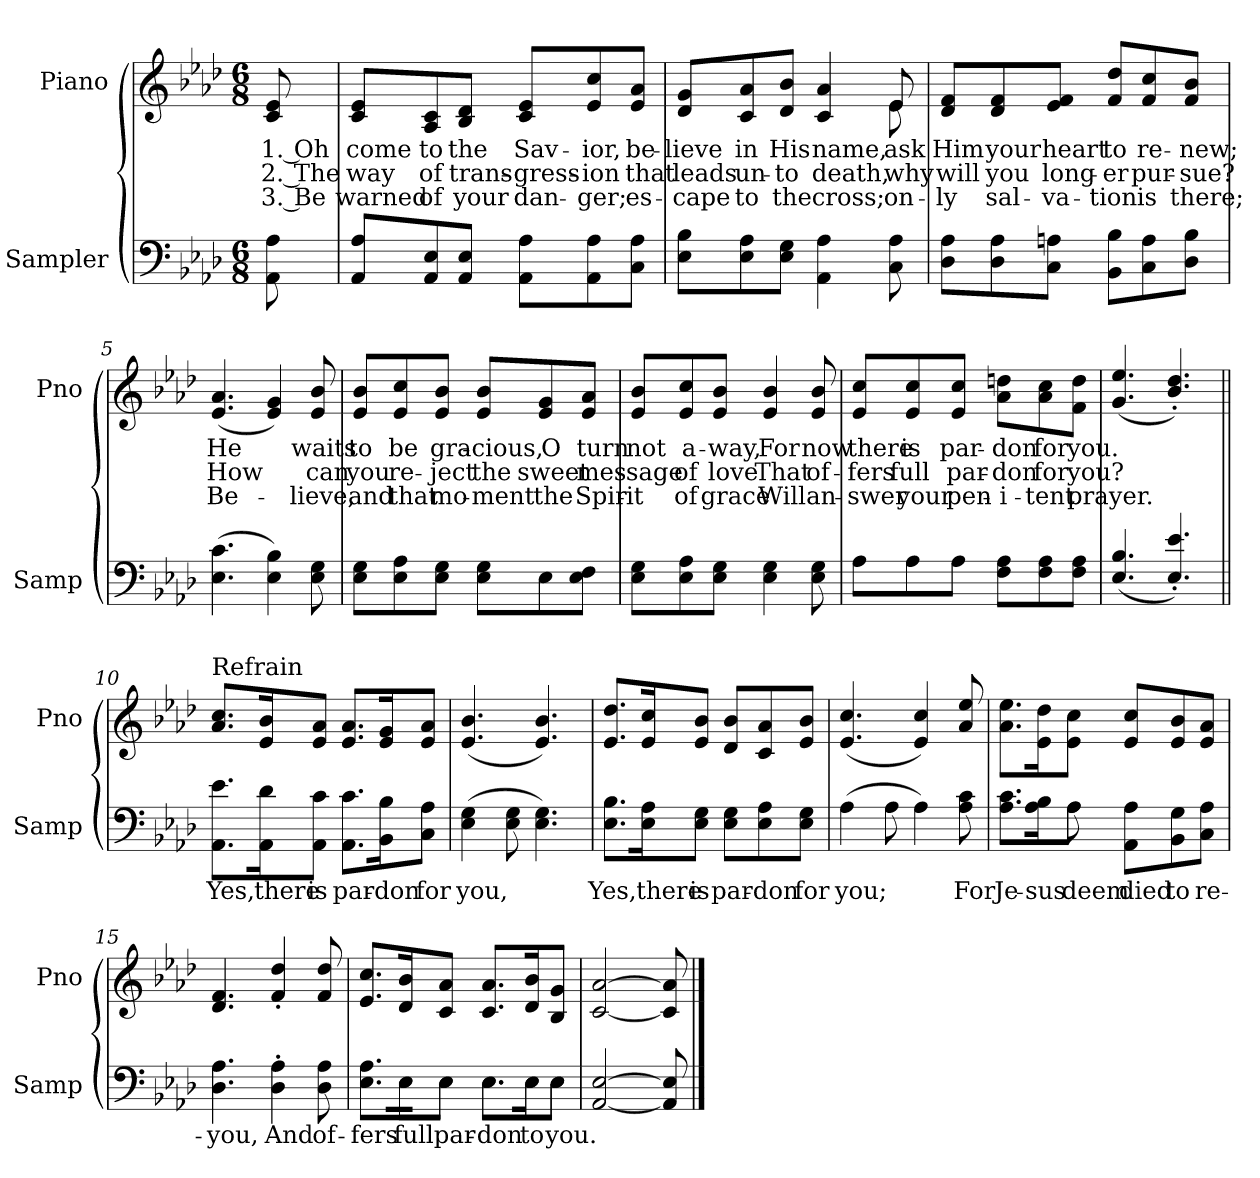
**kern	**text	**kern	**text	**text	**text
*part2	*part2	*part1	*part1	*part1	*part1
*staff2	*staff2	*staff1	*staff1	*staff1	*staff1
*I"Sampler	*	*I"Piano	*	*	*
*I'Samp	*	*I'Pno	*	*	*
*clefF4	*	*clefG2	*	*	*
*k[b-e-a-d-]	*	*k[b-e-a-d-]	*	*	*
*A-:	*	*A-:	*	*	*
*M6/8	*	*M6/8	*	*	*
=1	=1	=1	=1	=1	=1
8AA-\ 8A-\	.	8c 8e-	1. Oh	2. The	3. Be
=2	=2	=2	=2	=2	=2
8AA-/ 8A-/L	.	8c/ 8e-/L	come	way	warned
8AA-/ 8E-/	.	8A-/ 8c/	to	of	of
8AA-/ 8E-/J	.	8B-/ 8d-/J	the	trans-	your
8AA-\ 8A-\L	.	8c/ 8e-/L	Sav-	-gress-	dan-
8AA-\ 8A-\	.	8e-/ 8cc/	-ior,	-ion	-ger;
8C\ 8A-\J	.	8e-/ 8a-/J	be-	that	es-
=3	=3	=3	=3	=3	=3
*	*	*^	*	*	*
8E-\ 8B-\L	.	8d-/ 8g/L	8ryy	-lieve	leads	-cape
*	*	*v	*v	*	*	*
8E-\ 8A-\	.	8c/ 8a-/	in	un-	to
8E-\ 8G\J	.	8d-/ 8b-/J	His	-to	the
4AA-\ 4A-\	.	4c 4a-	name,	death,	cross;
*	*	*^	*	*	*
8C\ 8A-\	.	8e-/	8e-	ask	why	on-
*	*	*v	*v	*	*	*
=4	=4	=4	=4	=4	=4
8D-\ 8A-\L	.	8d-/ 8f/L	Him	will	-ly
8D-\ 8A-\	.	8d-/ 8f/	your	you	sal-
8C\ 8An\J	.	8e-/ 8f/J	heart	long-	-va-
8BB-\ 8B-\L	.	8f/ 8dd-/L	to	-er	-tion
8C\ 8A\	.	8f/ 8cc/	re-	pur-	is
8D-\ 8B-\J	.	8f/ 8b-/J	-new;	-sue?	there;
=5	=5	=5	=5	=5	=5
(4.E-\ 4.c\	.	(4.e- 4.a-	He	How	Be-
4E-\ 4B-\)	.	4e- 4g)	.	.	.
8E-\ 8G\	.	8e- 8b-	waits	can	-lieve,
=6	=6	=6	=6	=6	=6
8E-\ 8G\L	.	8e-/ 8b-/L	to	you	and
8E-\ 8A-\	.	8e-/ 8cc/	be	re-	that
8E-\ 8G\J	.	8e-/ 8b-/J	gra-	-ject	mo-
8E-\ 8G\L	.	8e-/ 8b-/L	-cious,	the	-ment
8E-\	.	8e-/ 8g/	O	sweet	the
8E-\ 8F\J	.	8e-/ 8a-/J	turn	mes-	Spir-
=7	=7	=7	=7	=7	=7
8E-\ 8G\L	.	8e-/ 8b-/L	not	-sage	-it
8E-\ 8A-\	.	8e-/ 8cc/	a-	of	of
8E-\ 8G\J	.	8e-/ 8b-/J	-way,	love	grace
4E-\ 4G\	.	4e- 4b-	For	That	Will
8E-\ 8G\	.	8e- 8b-	now	of-	an-
=8	=8	=8	=8	=8	=8
8A-\L	.	8e-/ 8cc/L	there	-fers	-swer
8A-\	.	8e-/ 8cc/	is	full	your
8A-\J	.	8e-/ 8cc/J	par-	par-	pen-
8F\ 8A-\L	.	8a-\ 8ddn\L	-don	-don	-i-
8F\ 8A-\	.	8a-\ 8cc\	for	for	-tent
8F\ 8A-\J	.	8f\ 8dd\J	you.	you?	prayer.
=9	=9	=9	=9	=9	=9
(4.E-/ 4.B-/	.	(4.g/ 4.ee-/	.	.	.
4.E-/' 4.e-/')	.	4.b-/' 4.dd-/')	.	.	.
=10||	=10||	=10||	=10||	=10||	=10||
!	!	!LO:TX:t=Refrain	!	!	!
8.AA-\ 8.e-\L	Yes,	8.a-/ 8.cc/L	.	.	.
16AA-\ 16d-\K	there	16e-/ 16b-/K	.	.	.
8AA-\ 8c\J	is	8e-/ 8a-/J	.	.	.
8.AA-\ 8.c\L	par-	8.e-/ 8.a-/L	.	.	.
16BB-\ 16B-\K	-don	16e-/ 16g/K	.	.	.
8C\ 8A-\J	for	8e-/ 8a-/J	.	.	.
=11	=11	=11	=11	=11	=11
(4E- 4G	you,	(4.e-/ 4.b-/	.	.	.
8E- 8G	.	.	.	.	.
4.E- 4.G)	.	4.e-/ 4.b-/)	.	.	.
=12	=12	=12	=12	=12	=12
8.E-\ 8.B-\L	Yes,	8.e-/ 8.dd-/L	.	.	.
16E-\ 16A-\K	there	16e-/ 16cc/K	.	.	.
8E-\ 8G\J	is	8e-/ 8b-/J	.	.	.
8E-\ 8G\L	par-	8d-/ 8b-/L	.	.	.
8E-\ 8A-\	-don	8c/ 8a-/	.	.	.
8E-\ 8G\J	for	8e-/ 8b-/J	.	.	.
=13	=13	=13	=13	=13	=13
(4A-	you;	(4.e-/ 4.cc/	.	.	.
8A-	.	.	.	.	.
4A-)	.	4e-/ 4cc/)	.	.	.
8A- 8c	For	8a-/ 8ee-/	.	.	.
=14	=14	=14	=14	=14	=14
*^	*	*	*	*	*
8.A-\ 8.c\L	4ryy	Je-	8.a-\ 8.ee-\L	.	.	.
16A-\ 16B-\K	.	-sus	16e-\ 16dd-\K	.	.	.
8A-\J	8A-	-deem	8e-\ 8cc\J	.	.	.
8AA-\ 8A-\L	4.ryy	died	8e-/ 8cc/L	.	.	.
8BB-\ 8G\	.	to	8e-/ 8b-/	.	.	.
8C\ 8A-\J	.	re-	8e-/ 8a-/J	.	.	.
*v	*v	*	*	*	*	*
=15	=15	=15	=15	=15	=15
4.D- 4.A-	you,	4.d-/ 4.f/	.	.	.
4D-' 4A-'	And	4f/' 4dd-/'	.	.	.
8D- 8A-	of-	8f/ 8dd-/	.	.	.
=16	=16	=16	=16	=16	=16
*^	*	*	*	*	*
8.E-\ 8.A-\L	8.ryy	-fers	8.e-/ 8.cc/L	.	.	.
16E-\K	16E-\KL	full	16d-/ 16b-/K	.	.	.
8E-\J	8E-\J	par-	8c/ 8a-/J	.	.	.
8.E-\L	8.E-\L	-don	8.c/ 8.a-/L	.	.	.
16E-\K	16E-\K	to	16d-/ 16b-/K	.	.	.
8E-\J	8E-\J	you.	8B-/ 8g/J	.	.	.
*v	*v	*	*	*	*	*
=17	=17	=17	=17	=17	=17
[2AA- [2E-	.	[2c [2a-	.	.	.
8AA-/] 8E-/]	.	8c/] 8a-/]	.	.	.
==	==	==	==	==	==
*-	*-	*-	*-	*-	*-
